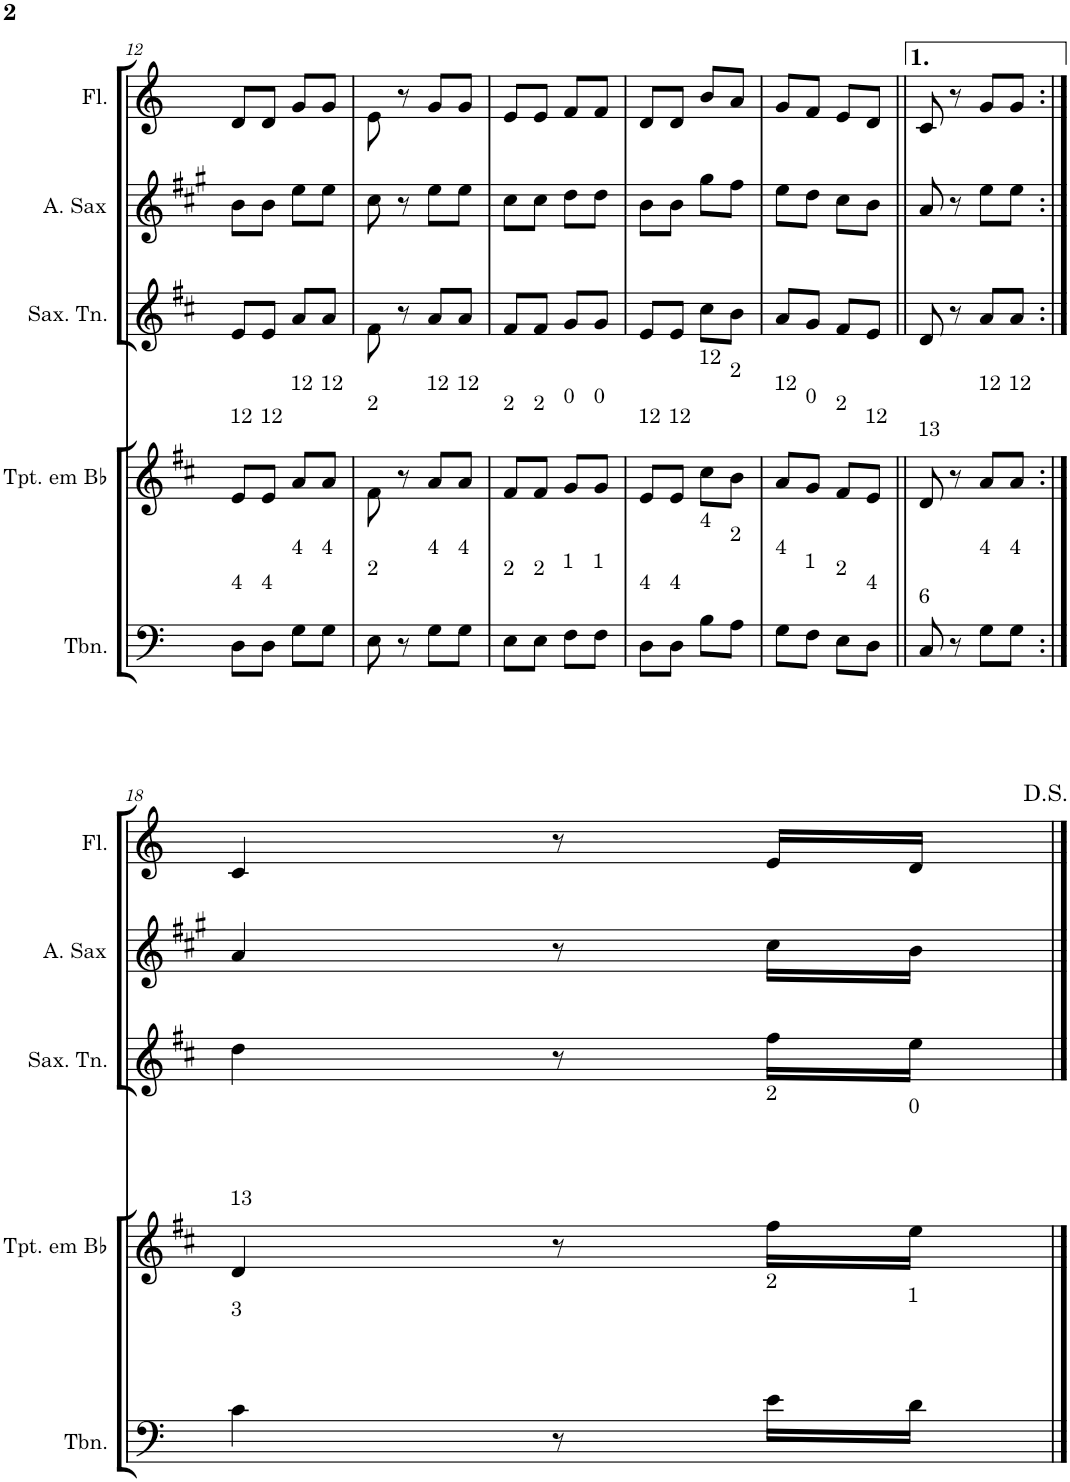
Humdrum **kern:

**kern	**kern	**kern	**kern	**kern
*part5	*part4	*part3	*part2	*part1
*staff5	*staff4	*staff3	*staff2	*staff1
*I"Trombone	*I"Trompete em Bb	*I"Saxofone Tenor	*I"Saxofone Alto	*I"Flauta Transversal
*I'Tbn.	*I'Tpt. em Bb	*I'Sax. Tn.	*	*I'Fl.
!!LO:PB:g=z
*clefF4	*clefG2	*clefG2	*clefG2	*clefG2
*	*Trd1c2	*Trd8c14	*Trd5c9	*
*k[]	*k[f#c#]	*k[f#c#]	*k[f#c#g#]	*k[]
*M2/4	*M2/4	*M2/4	*M2/4	*M2/4
=12	=12	=12	=12	=12
!	!LO:TX:a:t=12	!	!	!
!LO:TX:a:t=4	!	!	!	!
8D\L	8e/L	8e/L	8b\L	8d/L
!	!LO:TX:a:t=12	!	!	!
!LO:TX:a:t=4	!	!	!	!
8D\J	8e/J	8e/J	8b\J	8d/J
!	!LO:TX:a:t=12	!	!	!
!LO:TX:a:t=4	!	!	!	!
8G\L	8a/L	8a/L	8ee\L	8g/L
!	!LO:TX:a:t=12	!	!	!
!LO:TX:a:t=4	!	!	!	!
8G\J	8a/J	8a/J	8ee\J	8g/J
=13	=13	=13	=13	=13
!	!LO:TX:a:t=2	!	!	!
!LO:TX:a:t=2	!	!	!	!
8E\	8f#\	8f#\	8cc#\	8e\
8r	8r	8r	8r	8r
!	!LO:TX:a:t=12	!	!	!
!LO:TX:a:t=4	!	!	!	!
8G\L	8a/L	8a/L	8ee\L	8g/L
!	!LO:TX:a:t=12	!	!	!
!LO:TX:a:t=4	!	!	!	!
8G\J	8a/J	8a/J	8ee\J	8g/J
=14	=14	=14	=14	=14
!	!LO:TX:a:t=2	!	!	!
!LO:TX:a:t=2	!	!	!	!
8E\L	8f#/L	8f#/L	8cc#\L	8e/L
!	!LO:TX:a:t=2	!	!	!
!LO:TX:a:t=2	!	!	!	!
8E\J	8f#/J	8f#/J	8cc#\J	8e/J
!	!LO:TX:a:t=0	!	!	!
!LO:TX:a:t=1	!	!	!	!
8F\L	8g/L	8g/L	8dd\L	8f/L
!	!LO:TX:a:t=0	!	!	!
!LO:TX:a:t=1	!	!	!	!
8F\J	8g/J	8g/J	8dd\J	8f/J
=15	=15	=15	=15	=15
!	!LO:TX:a:t=12	!	!	!
!LO:TX:a:t=4	!	!	!	!
8D\L	8e/L	8e/L	8b\L	8d/L
!	!LO:TX:a:t=12	!	!	!
!LO:TX:a:t=4	!	!	!	!
8D\J	8e/J	8e/J	8b\J	8d/J
!	!LO:TX:a:t=12	!	!	!
!LO:TX:a:t=4	!	!	!	!
8B\L	8cc#\L	8cc#\L	8gg#\L	8b/L
!	!LO:TX:a:t=2	!	!	!
!LO:TX:a:t=2	!	!	!	!
8A\J	8b\J	8b\J	8ff#\J	8a/J
=16	=16	=16	=16	=16
!	!LO:TX:a:t=12	!	!	!
!LO:TX:a:t=4	!	!	!	!
8G\L	8a/L	8a/L	8ee\L	8g/L
!	!LO:TX:a:t=0	!	!	!
!LO:TX:a:t=1	!	!	!	!
8F\J	8g/J	8g/J	8dd\J	8f/J
!	!LO:TX:a:t=2	!	!	!
!LO:TX:a:t=2	!	!	!	!
8E\L	8f#/L	8f#/L	8cc#\L	8e/L
!	!LO:TX:a:t=12	!	!	!
!LO:TX:a:t=4	!	!	!	!
8D\J	8e/J	8e/J	8b\J	8d/J
=17||	=17||	=17||	=17||	=17||
!	!LO:TX:a:t=13	!	!	!
!LO:TX:a:t=6	!	!	!	!
8C/	8d/	8d/	8a/	8c/
8r	8r	8r	8r	8r
!	!LO:TX:a:t=12	!	!	!
!LO:TX:a:t=4	!	!	!	!
8G\L	8a/L	8a/L	8ee\L	8g/L
!	!LO:TX:a:t=12	!	!	!
!LO:TX:a:t=4	!	!	!	!
8G\J	8a/J	8a/J	8ee\J	8g/J
!!LO:LB:g=z
=18:|!	=18:|!	=18:|!	=18:|!	=18:|!
!	!LO:TX:a:t=13	!	!	!
!LO:TX:a:t=3	!	!	!	!
4c\	4d/	4dd\	4a/	4c/
8r	8r	8r	8r	8r
!	!LO:TX:a:t=2	!	!	!
!LO:TX:a:t=2	!	!	!	!
16e\LL	16ff#\LL	16ff#\LL	16cc#\LL	16e/LL
!	!LO:TX:a:t=0	!	!	!
!LO:TX:a:t=1	!	!	!	!
16d\JJ	16ee\JJ	16ee\JJ	16b\JJ	16d/JJ
==	==	==	==	==
*-	*-	*-	*-	*-
